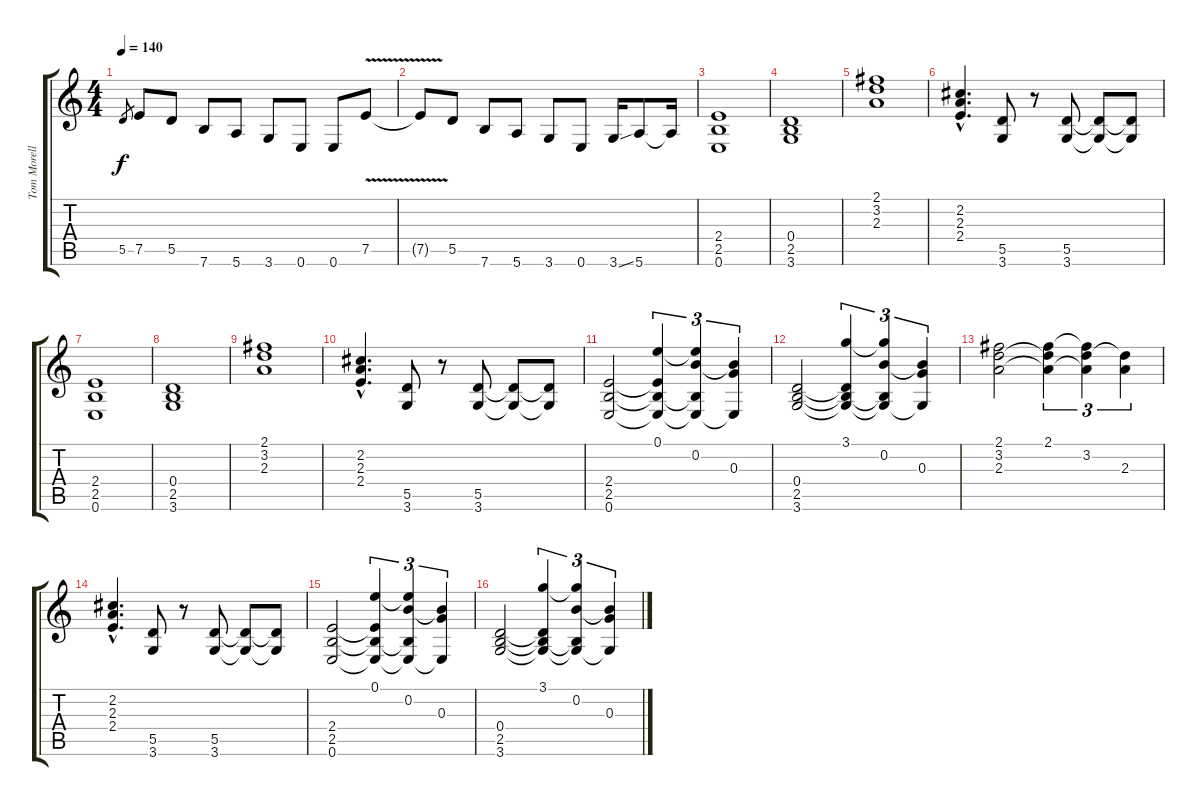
\track ("Tom Morello" "Tom Morell") {instrument distortionguitar}
\staff {score tabs}
\tuning (E4 B3 G3 D3 A2 E2) {hide}
\ts (4 4)
\tempo 140
\clef g2
\ks c
5.5.8{gr dy f} 7.5.8 5.5.8 7.6.8 5.6.8 3.6.8 0.6.8 0.6.8 7.5{v}.8 |
7.5{t}.8 5.5.8 7.6.8 5.6.8 3.6.8 0.6.8 3.6{ss}.16 5.6.8 5.6{t}.16 |
(2.4 2.5 0.6).1 |
(0.4 2.5 3.6).1 |
(2.1 3.2 2.3).1 |
(2.2{hac} 2.3{hac} 2.4{hac}).4{d} (5.5 3.6).8 r.8 (5.5 3.6).8 (5.5{t} 3.6{t}).8 (5.5{t} 3.6{t}).8 |
(2.4 2.5 0.6).1 |
(0.4 2.5 3.6).1 |
(2.1 3.2 2.3).1 |
(2.2{hac} 2.3{hac} 2.4{hac}).4{d} (5.5 3.6).8 r.8 (5.5 3.6).8 (5.5{t} 3.6{t}).8 (5.5{t} 3.6{t}).8 |
(2.4 2.5 0.6).2 (0.1 2.4{t} 2.5{t} 0.6{t}).4{tu (3 2)} (0.1{t} 0.2 2.5{t} 0.6{t}).4{tu (3 2)} (0.2{t} 0.3 0.6{t}).4{tu (3 2)} |
(0.4 2.5 3.6).2 (3.1 0.4{t} 2.5{t} 3.6{t}).4{tu (3 2)} (3.1{t} 0.2 2.5{t} 3.6{t}).4{tu (3 2)} (0.2{t} 0.3 3.6{t}).4{tu (3 2)} |
(2.1 3.2 2.3).2 (2.1 3.2{t} 2.3{t}).4{tu (3 2)} (2.1{t} 3.2 2.3{t}).4{tu (3 2)} (3.2{t} 2.3).4{tu (3 2)} |
(2.2{hac} 2.3{hac} 2.4{hac}).4{d} (5.5 3.6).8 r.8 (5.5 3.6).8 (5.5{t} 3.6{t}).8 (5.5{t} 3.6{t}).8 |
(2.4 2.5 0.6).2 (0.1 2.4{t} 2.5{t} 0.6{t}).4{tu (3 2)} (0.1{t} 0.2 2.5{t} 0.6{t}).4{tu (3 2)} (0.2{t} 0.3 0.6{t}).4{tu (3 2)} |
(0.4 2.5 3.6).2 (3.1 0.4{t} 2.5{t} 3.6{t}).4{tu (3 2)} (3.1{t} 0.2 2.5{t} 3.6{t}).4{tu (3 2)} (0.2{t} 0.3 3.6{t}).4{tu (3 2)}
